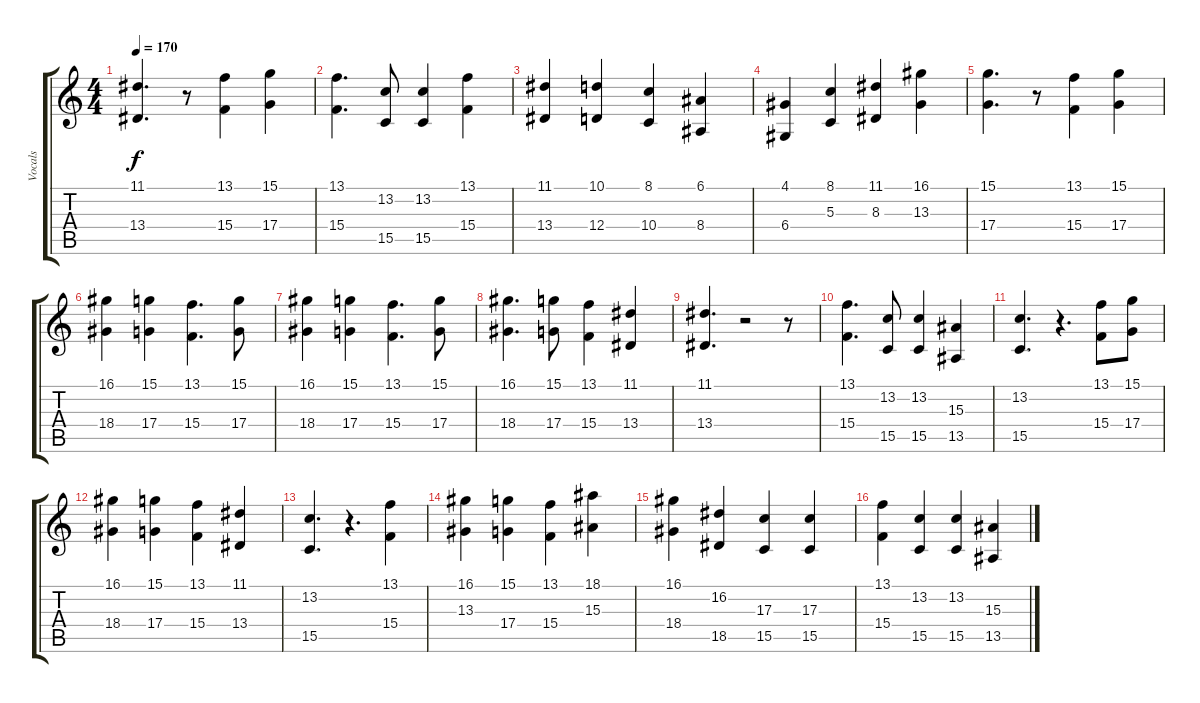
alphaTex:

\track ("Vocals" "Vocals") {instrument lead6voice}
\staff {score tabs}
\tuning (E4 B3 G3 D3 A2 E2) {hide}
\ts (4 4)
\tempo 170
\clef g2
\ks c
(11.1 13.4).4{d dy f} r.8 (13.1 15.4).4 (15.1 17.4).4 |
(13.1 15.4).4{d} (13.2 15.5).8 (13.2 15.5).4 (13.1 15.4).4 |
(11.1 13.4).4 (10.1 12.4).4 (8.1 10.4).4 (6.1 8.4).4 |
(4.1 6.4).4 (8.1 5.3).4 (11.1 8.3).4 (16.1 13.3).4 |
(15.1 17.4).4{d} r.8 (13.1 15.4).4 (15.1 17.4).4 |
(16.1 18.4).4 (15.1 17.4).4 (13.1 15.4).4{d} (15.1 17.4).8 |
(16.1 18.4).4 (15.1 17.4).4 (13.1 15.4).4{d} (15.1 17.4).8 |
(16.1 18.4).4{d} (15.1 17.4).8 (13.1 15.4).4 (11.1 13.4).4 |
(11.1 13.4).4{d} r.2 r.8 |
(13.1 15.4).4{d} (13.2 15.5).8 (13.2 15.5).4 (15.3 13.5).4 |
(13.2 15.5).4{d} r.4{d} (13.1 15.4).8 (15.1 17.4).8 |
(16.1 18.4).4 (15.1 17.4).4 (13.1 15.4).4 (11.1 13.4).4 |
(13.2 15.5).4{d} r.4{d} (13.1 15.4).4 |
(16.1 13.3).4 (15.1 17.4).4 (13.1 15.4).4 (18.1 15.3).4 |
(16.1 18.4).4 (16.2 18.5).4 (17.3 15.5).4 (17.3 15.5).4 |
(13.1 15.4).4 (13.2 15.5).4 (13.2 15.5).4 (15.3 13.5).4
